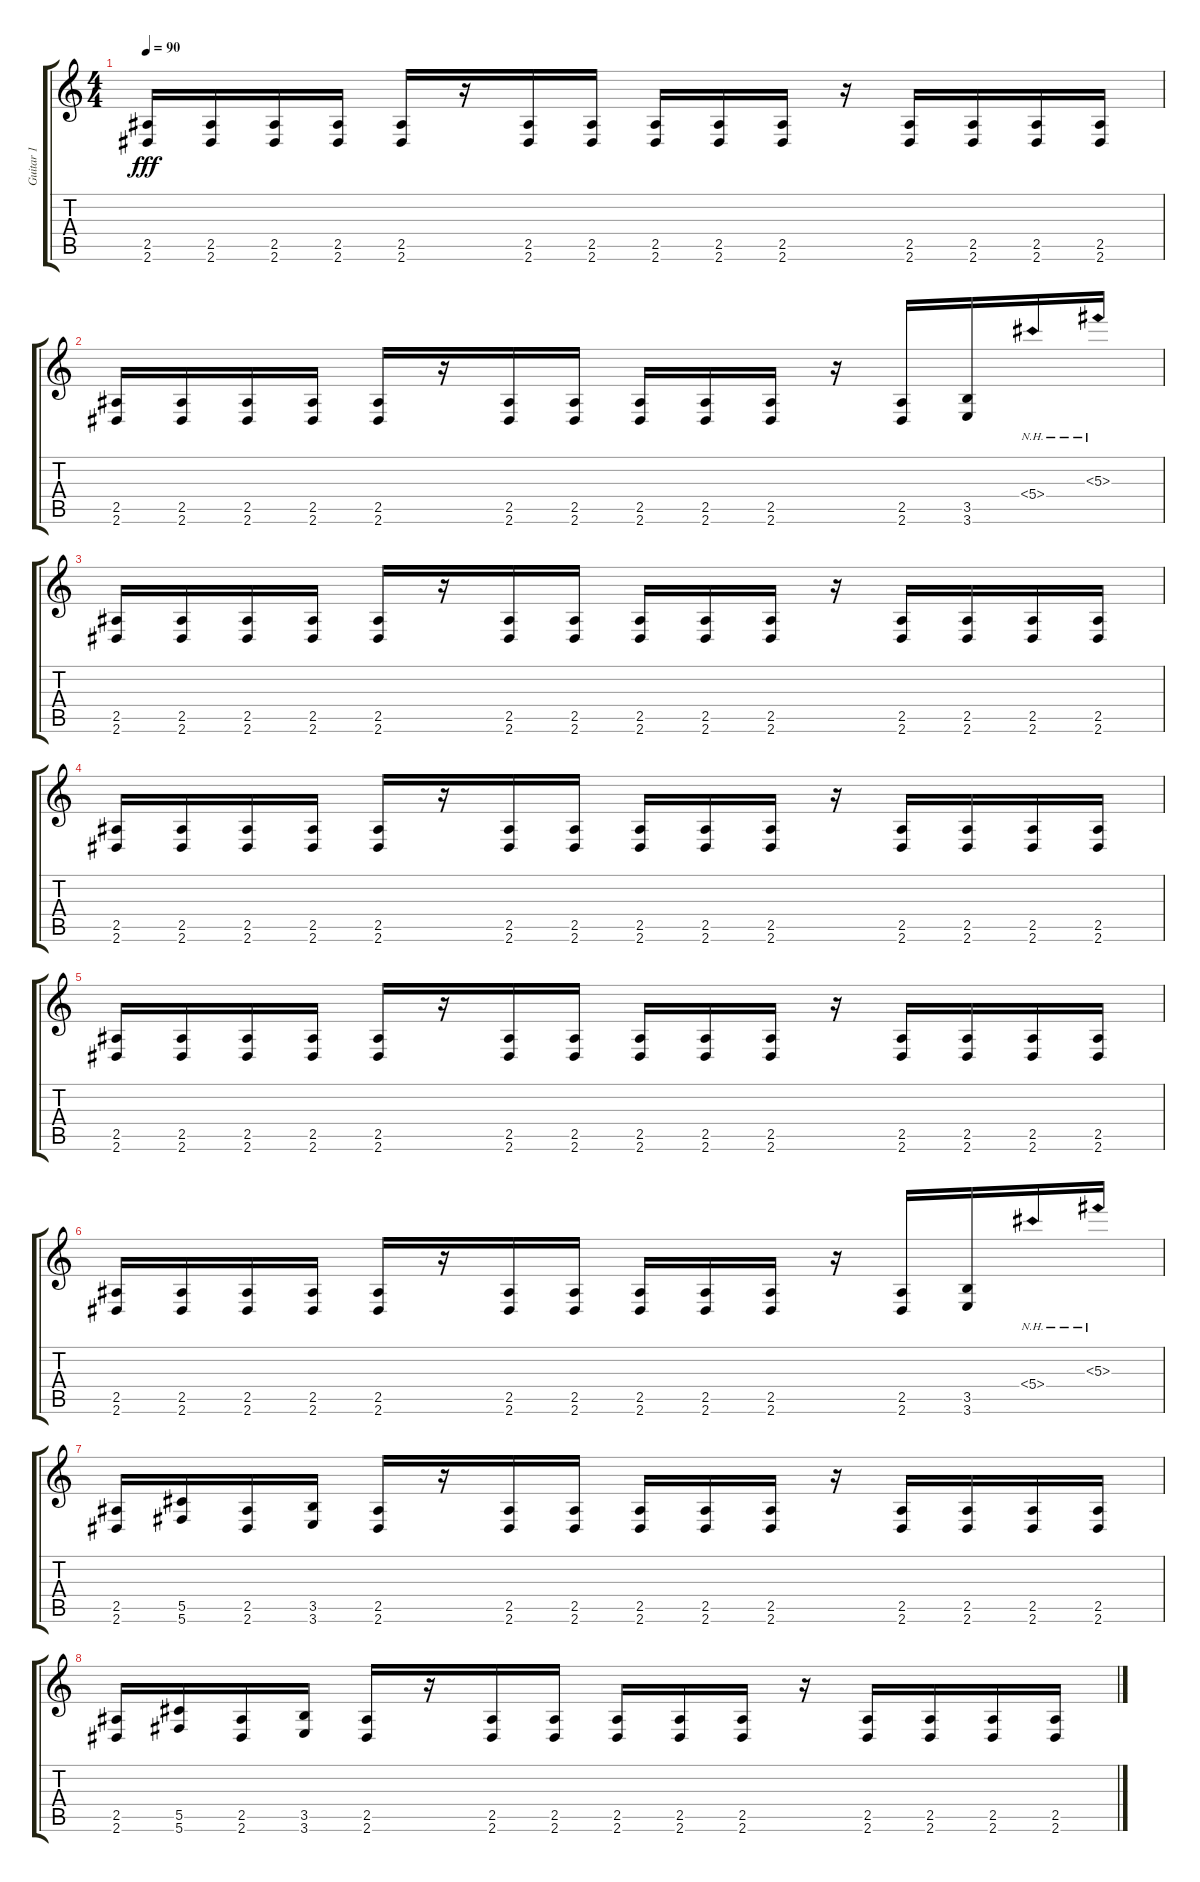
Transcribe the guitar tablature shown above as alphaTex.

\track ("Guitar 1" "Guitar 1") {instrument distortionguitar}
\staff {score tabs}
\tuning (Eb4 Bb3 Gb3 Db3 Ab2 Db2) {hide}
\ts (4 4)
\tempo 90
\clef g2
\ks c
(2.5 2.6).16{dy fff} (2.5 2.6).16 (2.5 2.6).16 (2.5 2.6).16 (2.5 2.6).16 r.16 (2.5 2.6).16 (2.5 2.6).16 (2.5 2.6).16 (2.5 2.6).16 (2.5 2.6).16 r.16 (2.5 2.6).16 (2.5 2.6).16 (2.5 2.6).16 (2.5 2.6).16 |
(2.5 2.6).16 (2.5 2.6).16 (2.5 2.6).16 (2.5 2.6).16 (2.5 2.6).16 r.16 (2.5 2.6).16 (2.5 2.6).16 (2.5 2.6).16 (2.5 2.6).16 (2.5 2.6).16 r.16 (2.5 2.6).16 (3.5 3.6).16 5.4{nh}.16 5.3{nh}.16 |
(2.5 2.6).16 (2.5 2.6).16 (2.5 2.6).16 (2.5 2.6).16 (2.5 2.6).16 r.16 (2.5 2.6).16 (2.5 2.6).16 (2.5 2.6).16 (2.5 2.6).16 (2.5 2.6).16 r.16 (2.5 2.6).16 (2.5 2.6).16 (2.5 2.6).16 (2.5 2.6).16 |
(2.5 2.6).16 (2.5 2.6).16 (2.5 2.6).16 (2.5 2.6).16 (2.5 2.6).16 r.16 (2.5 2.6).16 (2.5 2.6).16 (2.5 2.6).16 (2.5 2.6).16 (2.5 2.6).16 r.16 (2.5 2.6).16 (2.5 2.6).16 (2.5 2.6).16 (2.5 2.6).16 |
(2.5 2.6).16 (2.5 2.6).16 (2.5 2.6).16 (2.5 2.6).16 (2.5 2.6).16 r.16 (2.5 2.6).16 (2.5 2.6).16 (2.5 2.6).16 (2.5 2.6).16 (2.5 2.6).16 r.16 (2.5 2.6).16 (2.5 2.6).16 (2.5 2.6).16 (2.5 2.6).16 |
(2.5 2.6).16 (2.5 2.6).16 (2.5 2.6).16 (2.5 2.6).16 (2.5 2.6).16 r.16 (2.5 2.6).16 (2.5 2.6).16 (2.5 2.6).16 (2.5 2.6).16 (2.5 2.6).16 r.16 (2.5 2.6).16 (3.5 3.6).16 5.4{nh}.16 5.3{nh}.16 |
(2.5 2.6).16 (5.5 5.6).16 (2.5 2.6).16 (3.5 3.6).16 (2.5 2.6).16 r.16 (2.5 2.6).16 (2.5 2.6).16 (2.5 2.6).16 (2.5 2.6).16 (2.5 2.6).16 r.16 (2.5 2.6).16 (2.5 2.6).16 (2.5 2.6).16 (2.5 2.6).16 |
(2.5 2.6).16 (5.5 5.6).16 (2.5 2.6).16 (3.5 3.6).16 (2.5 2.6).16 r.16 (2.5 2.6).16 (2.5 2.6).16 (2.5 2.6).16 (2.5 2.6).16 (2.5 2.6).16 r.16 (2.5 2.6).16 (2.5 2.6).16 (2.5 2.6).16 (2.5 2.6).16
